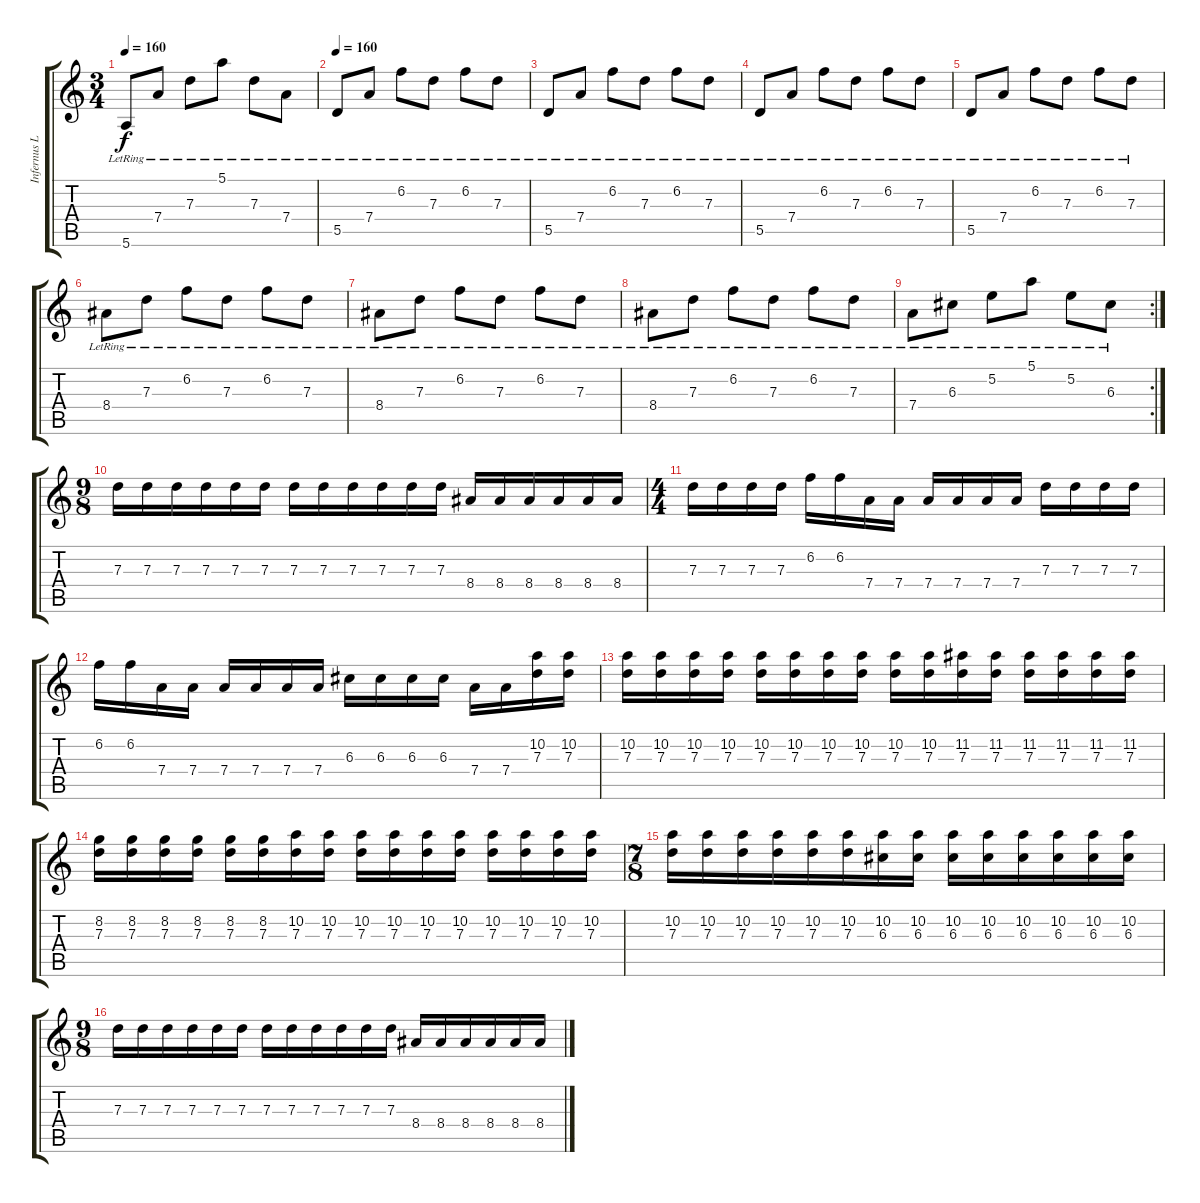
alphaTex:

\track ("Infernus Lead" "Infernus L") {instrument distortionguitar}
\staff {score tabs}
\tuning (E4 B3 G3 D3 A2 E2) {hide}
\ts (3 4)
\tempo 160
\clef g2
\ks c
5.6{lr}.8{dy f} 7.4{lr}.8 7.3{lr}.8 5.1{lr}.8 7.3{lr}.8 7.4{lr}.8 |
\tempo 160
5.5{lr}.8 7.4{lr}.8 6.2{lr}.8 7.3{lr}.8 6.2{lr}.8 7.3{lr}.8 |
5.5{lr}.8 7.4{lr}.8 6.2{lr}.8 7.3{lr}.8 6.2{lr}.8 7.3{lr}.8 |
5.5{lr}.8 7.4{lr}.8 6.2{lr}.8 7.3{lr}.8 6.2{lr}.8 7.3{lr}.8 |
5.5{lr}.8 7.4{lr}.8 6.2{lr}.8 7.3{lr}.8 6.2{lr}.8 7.3{lr}.8 |
8.4{lr}.8 7.3{lr}.8 6.2{lr}.8 7.3{lr}.8 6.2{lr}.8 7.3{lr}.8 |
8.4{lr}.8 7.3{lr}.8 6.2{lr}.8 7.3{lr}.8 6.2{lr}.8 7.3{lr}.8 |
8.4{lr}.8 7.3{lr}.8 6.2{lr}.8 7.3{lr}.8 6.2{lr}.8 7.3{lr}.8 |
\rc 2
7.4{lr}.8 6.3{lr}.8 5.2{lr}.8 5.1{lr}.8 5.2{lr}.8 6.3{lr}.8 |
\ts (9 8)
7.3.16 7.3.16 7.3.16 7.3.16 7.3.16 7.3.16 7.3.16 7.3.16 7.3.16 7.3.16 7.3.16 7.3.16 8.4.16 8.4.16 8.4.16 8.4.16 8.4.16 8.4.16 |
\ts (4 4)
7.3.16 7.3.16 7.3.16 7.3.16 6.2.16 6.2.16 7.4.16 7.4.16 7.4.16 7.4.16 7.4.16 7.4.16 7.3.16 7.3.16 7.3.16 7.3.16 |
6.2.16 6.2.16 7.4.16 7.4.16 7.4.16 7.4.16 7.4.16 7.4.16 6.3.16 6.3.16 6.3.16 6.3.16 7.4.16 7.4.16 (10.2 7.3).16 (10.2 7.3).16 |
(10.2 7.3).16 (10.2 7.3).16 (10.2 7.3).16 (10.2 7.3).16 (10.2 7.3).16 (10.2 7.3).16 (10.2 7.3).16 (10.2 7.3).16 (10.2 7.3).16 (10.2 7.3).16 (11.2 7.3).16 (11.2 7.3).16 (11.2 7.3).16 (11.2 7.3).16 (11.2 7.3).16 (11.2 7.3).16 |
(8.2 7.3).16 (8.2 7.3).16 (8.2 7.3).16 (8.2 7.3).16 (8.2 7.3).16 (8.2 7.3).16 (10.2 7.3).16 (10.2 7.3).16 (10.2 7.3).16 (10.2 7.3).16 (10.2 7.3).16 (10.2 7.3).16 (10.2 7.3).16 (10.2 7.3).16 (10.2 7.3).16 (10.2 7.3).16 |
\ts (7 8)
(10.2 7.3).16 (10.2 7.3).16 (10.2 7.3).16 (10.2 7.3).16 (10.2 7.3).16 (10.2 7.3).16 (10.2 6.3).16 (10.2 6.3).16 (10.2 6.3).16 (10.2 6.3).16 (10.2 6.3).16 (10.2 6.3).16 (10.2 6.3).16 (10.2 6.3).16 |
\ts (9 8)
7.3.16 7.3.16 7.3.16 7.3.16 7.3.16 7.3.16 7.3.16 7.3.16 7.3.16 7.3.16 7.3.16 7.3.16 8.4.16 8.4.16 8.4.16 8.4.16 8.4.16 8.4.16
